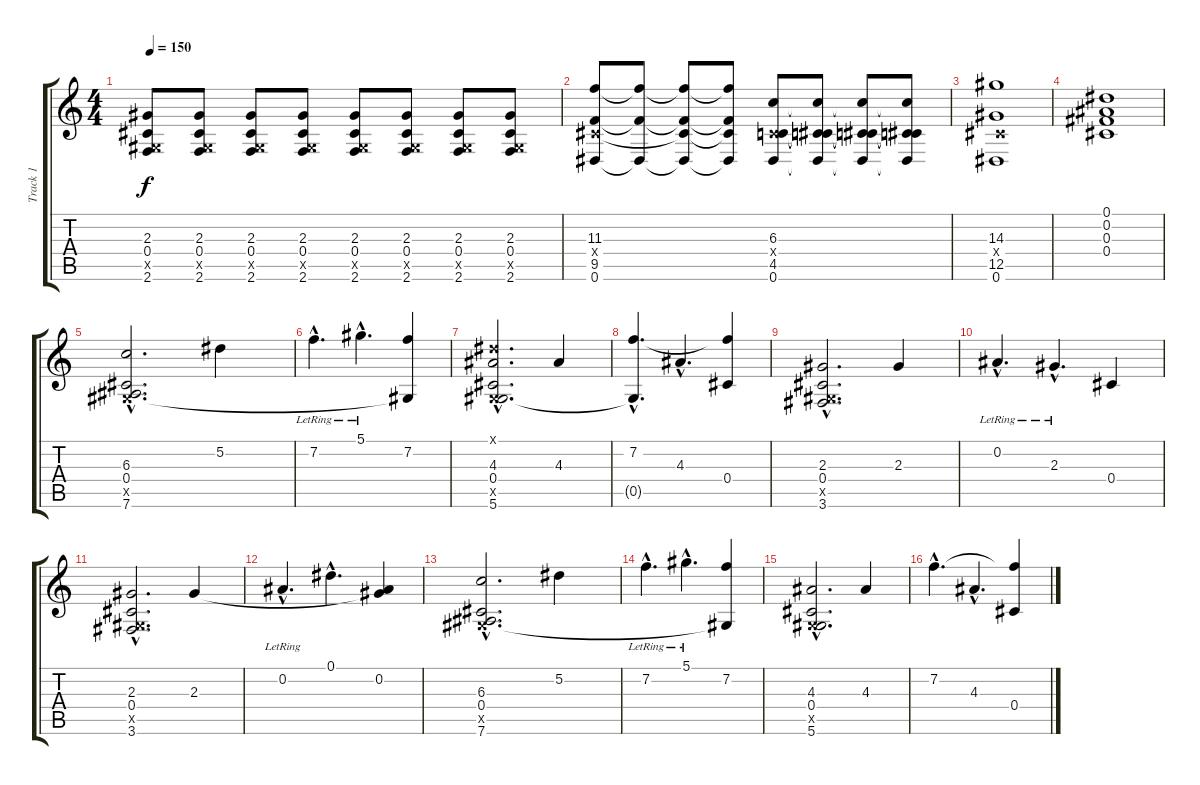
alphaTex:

\track ("Track 1" "Track 1") {instrument distortionguitar}
\staff {score tabs}
\tuning (Eb4 Bb3 Gb3 Db3 Ab2 Eb2) {hide}
\ts (4 4)
\tempo 150
\clef g2
\ks c
(2.3 0.4 0.5{x} 2.6).8{dy f} (2.3 0.4 0.5{x} 2.6).8 (2.3 0.4 0.5{x} 2.6).8 (2.3 0.4 0.5{x} 2.6).8 (2.3 0.4 0.5{x} 2.6).8 (2.3 0.4 0.5{x} 2.6).8 (2.3 0.4 0.5{x} 2.6).8 (2.3 0.4 0.5{x} 2.6).8 |
(11.3 0.4{x} 9.5 0.6).8 (11.3{t} 9.5{t} 0.6{t}).8 (11.3{t} 0.4{t} 9.5{t} 0.6{t}).8 (11.3{t} 0.4{t} 9.5{t} 0.6{t}).8 (6.3 0.4{x} 4.5 0.6).8 (6.3{t} 0.4{t} 4.5{t} 0.6{t}).8 (6.3{t} 0.4{t} 4.5{t} 0.6{t}).8 (6.3{t} 0.4{t} 4.5{t} 0.6{t}).8 |
(14.3 0.4{x} 12.5 0.6).1 |
(0.1 0.2 0.3 0.4).1 |
(6.3{hac} 0.4{hac} 0.5{hac x} 7.6{hac}).2{d instrument electricguitarjazz} 5.2.4 |
7.2{hac lr}.4{d} 5.1{hac lr}.4{d} (7.2 0.5{t}).4 |
(0.1{hac x} 4.3{hac} 0.4{hac} 0.5{hac x} 5.6{hac}).2{d} 4.3.4 |
(7.2{hac} 0.5{hac t}).4{d} 4.3{hac}.4{d} (7.2{t} 0.4).4 |
(2.3{hac} 0.4{hac} 0.5{hac x} 3.6{hac}).2{d} 2.3.4 |
0.2{hac lr}.4{d} 2.3{hac lr}.4{d} 0.4.4 |
(2.3{hac} 0.4{hac} 0.5{hac x} 3.6{hac}).2{d} 2.3.4 |
0.2{hac lr}.4{d} 0.1{hac}.4{d} (0.2 2.3{t}).4 |
(6.3{hac} 0.4{hac} 0.5{hac x} 7.6{hac}).2{d} 5.2.4 |
7.2{hac lr}.4{d} 5.1{hac lr}.4{d} (7.2 0.5{t}).4 |
(4.3{hac} 0.4{hac} 0.5{hac x} 5.6{hac}).2{d} 4.3.4 |
7.2{hac}.4{d} 4.3{hac}.4{d} (7.2{t} 0.4).4
